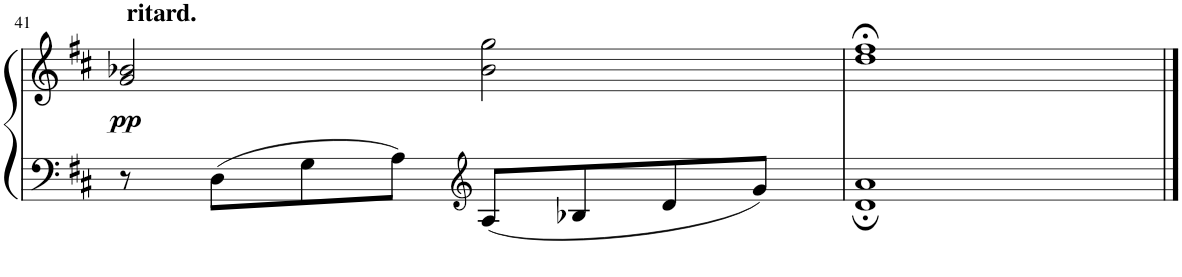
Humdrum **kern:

**kern	**kern	**dynam
*part1	*part1	*part1
*staff2	*staff1	*staff1/2
*I"Piano	*	*
*I'Pno.	*	*
!!LO:PB:g=z
*clefF4	*clefG2	*
*k[f#c#]	*k[f#c#]	*
*M4/4	*M4/4	*
*met(c)	*met(c)	*
=41	=41	=41
!	!LO:TX:a:B:t=ritard.	!
!	!	!LO:DY:b
8r	2g/ 2b-X/	pp
8D\L	.	.
8G\	.	.
8A\J	.	.
*clefG2	*	*
8A/L	2b-\ 2gg\	.
8B-X/	.	.
8d/	.	.
8g/J	.	.
=42	=42	=42
1d; 1a;	1dd;< 1ff#;<	.
==	==	==
*-	*-	*-
